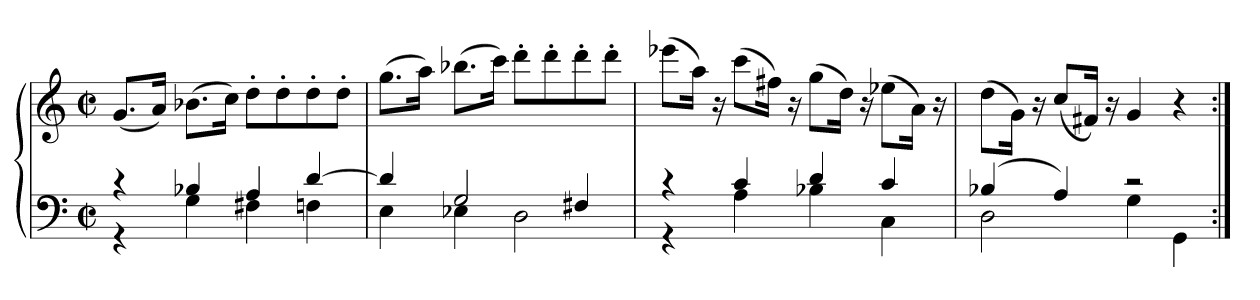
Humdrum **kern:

**kern	**kern
*part1	*part1
*staff2	*staff1
*clefF4	*clefG2
*M2/2	*M2/2
*met(c|)	*met(c|)
=	=
*^	*
4r	4r	(8.gL
.	.	16aJk)
4B-X	4G	(8.b-XL
.	.	16ccJk)
4A	4F#X	8dd'L
.	.	8dd'
[4d	4Fn	8dd'
.	.	8dd'J
=	=	=
4d]	4E	(8.ggL
.	.	16aaJk)
2G	4E-X	(8.bb-XL
.	.	16cccJk)
.	2D	8ddd'L
.	.	8ddd'
4F#X	.	8ddd'
.	.	8ddd'J
=	=	=
4r	4r	(8eee-XL
.	.	16aaJk)
.	.	16r
4c	4A	(8cccL
.	.	16ff#XJk)
.	.	16r
4d	4B-X	(8ggL
.	.	16ddJk)
.	.	16r
4c	4C	(8ee-XL
.	.	16aJk)
.	.	16r
=	=	=
(4B-X	2D	(8ddL
.	.	16gJk)
.	.	16r
4A)	.	(8ccL
.	.	16f#XJk)
.	.	16r
2r	4G	4g
.	4GG	4r
*v	*v	*
=:|!	=:|!
*-	*-
